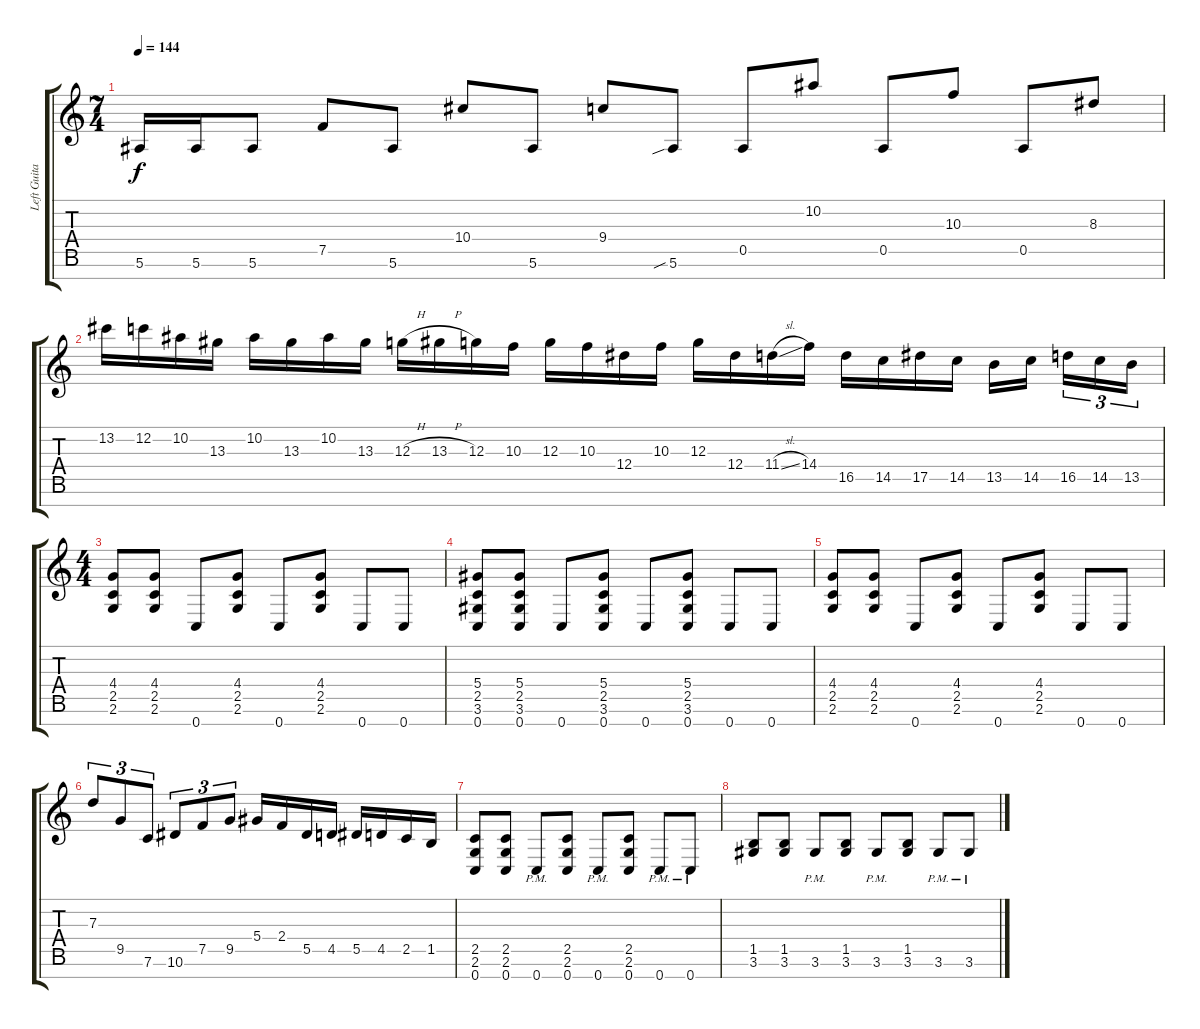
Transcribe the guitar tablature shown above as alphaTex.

\track ("Left Guitar" "Left Guita") {instrument distortionguitar}
\staff {score tabs}
\tuning (F4 C4 G3 Eb3 Bb2 F2 C2) {hide}
\ts (7 4)
\tempo 144
\clef g2
\ks c
5.6.16{dy f} 5.6.16 5.6.8 7.5.8 5.6.8 10.4.8 5.6.8 9.4.8 5.6{sib}.8 0.5.8 10.2.8 0.5.8 10.3.8 0.5.8 8.3.8 |
13.2.16 12.2.16 10.2.16 13.3.16 10.2.16 13.3.16 10.2.16 13.3.16 12.3{h}.16 13.3{h}.16 12.3.16 10.3.16 12.3.16 10.3.16 12.4.16 10.3.16 12.3.16 12.4.16 11.4{sl}.16 14.4.16 16.5.16 14.5.16 17.5.16 14.5.16 13.5.16 14.5.16{beam splitsecondary} 16.5.16{tu (3 2)} 14.5.16{tu (3 2)} 13.5.16{tu (3 2)} |
\ts (4 4)
(4.4 2.5 2.6).8 (4.4 2.5 2.6).8 0.7.8 (4.4 2.5 2.6).8 0.7.8 (4.4 2.5 2.6).8 0.7.8 0.7.8 |
(5.4 2.5 3.6 0.7).8 (5.4 2.5 3.6 0.7).8 0.7.8 (5.4 2.5 3.6 0.7).8 0.7.8 (5.4 2.5 3.6 0.7).8 0.7.8 0.7.8 |
(4.4 2.5 2.6).8 (4.4 2.5 2.6).8 0.7.8 (4.4 2.5 2.6).8 0.7.8 (4.4 2.5 2.6).8 0.7.8 0.7.8 |
7.3.8{tu (3 2)} 9.5.8{tu (3 2)} 7.6.8{tu (3 2)} 10.6.8{tu (3 2)} 7.5.8{tu (3 2)} 9.5.8{tu (3 2)} 5.4.16 2.4.16 5.5.16 4.5.16 5.5.16 4.5.16 2.5.16 1.5.16 |
(2.5 2.6 0.7).8 (2.5 2.6 0.7).8 0.7{pm}.8 (2.5 2.6 0.7).8 0.7{pm}.8 (2.5 2.6 0.7).8 0.7{pm}.8 0.7{pm}.8 |
(1.5 3.6).8 (1.5 3.6).8 3.6{pm}.8 (1.5 3.6).8 3.6{pm}.8 (1.5 3.6).8 3.6{pm}.8 3.6{pm}.8
